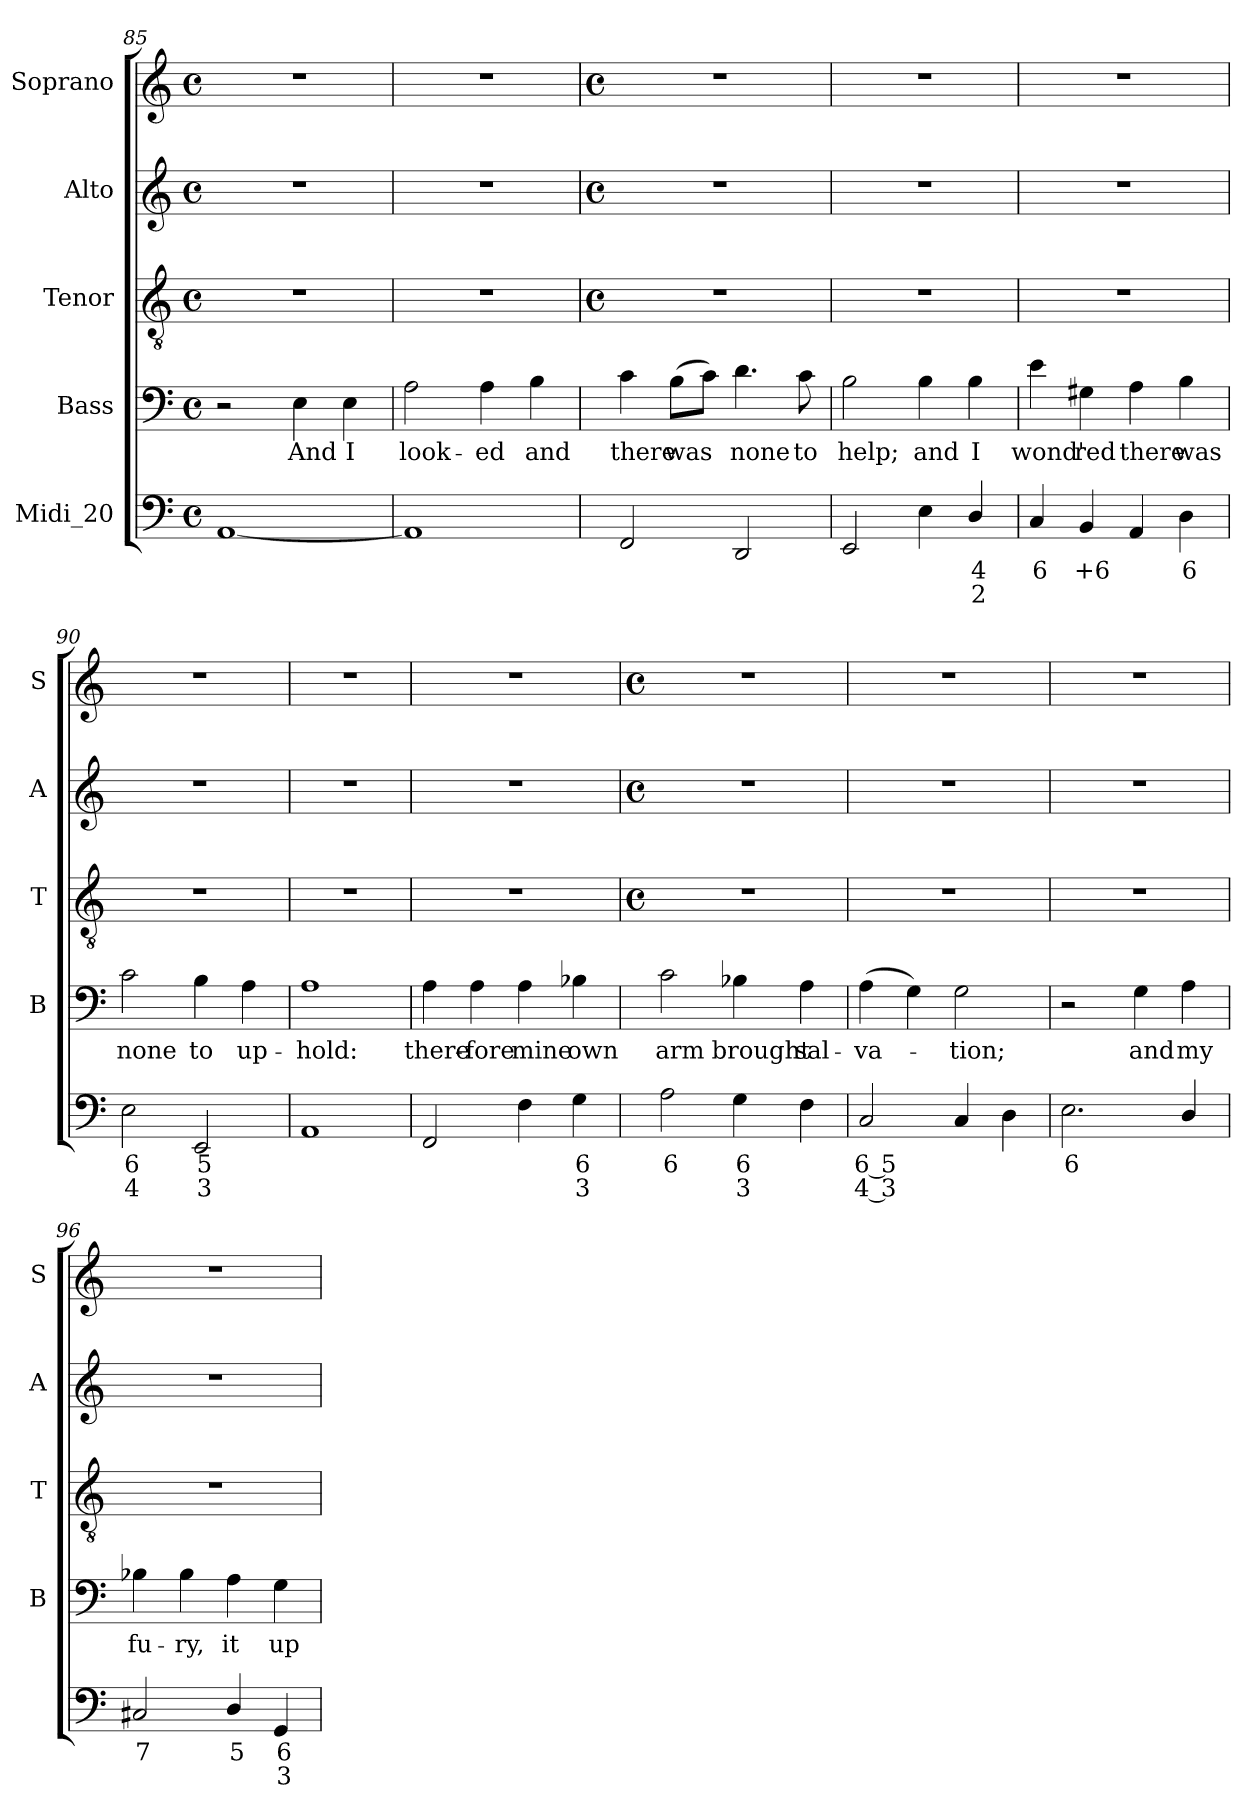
**kern	**text	**text	**kern	**text	**kern	**kern	**kern
*part5	*part5	*part5	*part4	*part4	*part3	*part2	*part1
*staff5	*staff5	*staff5	*staff4	*staff4	*staff3	*staff2	*staff1
*I"Midi_20	*	*	*I"Bass	*	*I"Tenor	*I"Alto	*I"Soprano
*	*	*	*I'B	*	*I'T	*I'A	*I'S
*clefF4	*	*	*clefF4	*	*clefGv2	*clefG2	*clefG2
*k[]	*	*	*k[]	*	*k[]	*k[]	*k[]
*C:	*	*	*C:	*	*C:	*C:	*C:
*M4/4	*	*	*M4/4	*	*M4/4	*M4/4	*M4/4
*met(c)	*	*	*met(c)	*	*met(c)	*met(c)	*met(c)
=85	=85	=85	=85	=85	=85	=85	=85
[1AA	.	.	2r	.	1r	1r	1r
!	!	!	!	!LO:LY:b	!	!	!
.	.	.	4E	And	.	.	.
!	!	!	!	!LO:LY:b	!	!	!
.	.	.	4E	I	.	.	.
=86	=86	=86	=86	=86	=86	=86	=86
!	!	!	!	!LO:LY:b	!	!	!
1AA]	.	.	2A	look-	1r	1r	1r
!	!	!	!	!LO:LY:b	!	!	!
.	.	.	4A	-ed	.	.	.
!	!	!	!	!LO:LY:b	!	!	!
.	.	.	4B	and	.	.	.
!!LO:LB:g=z
=87	=87	=87	=87	=87	=87	=87	=87
*	*	*	*	*	*M4/4	*M4/4	*M4/4
*	*	*	*	*	*met(c)	*met(c)	*met(c)
!	!	!	!	!LO:LY:b	!	!	!
2FF	.	.	4c	there	1r	1r	1r
!	!	!	!	!LO:LY:b	!	!	!
.	.	.	(>8BL	was	.	.	.
.	.	.	8cJ)	.	.	.	.
!	!	!	!	!LO:LY:b	!	!	!
2DD	.	.	4.d	none	.	.	.
!	!	!	!	!LO:LY:b	!	!	!
.	.	.	8c	to	.	.	.
=88	=88	=88	=88	=88	=88	=88	=88
!	!	!	!	!LO:LY:b	!	!	!
2EE	.	.	2B	help;	1r	1r	1r
!	!	!	!	!LO:LY:b	!	!	!
4E	.	.	4B	and	.	.	.
!	!LO:LY:b	!LO:LY:b	!	!LO:LY:b	!	!	!
4D/	4	2	4B	I	.	.	.
=89	=89	=89	=89	=89	=89	=89	=89
!	!LO:LY:b	!	!	!LO:LY:b	!	!	!
4C	6	.	4e	wond'	1r	1r	1r
!	!LO:LY:b	!	!	!LO:LY:b	!	!	!
4BB	+6	.	4G#X	red	.	.	.
!	!	!	!	!LO:LY:b	!	!	!
4AA	.	.	4A	there	.	.	.
!	!LO:LY:b	!	!	!LO:LY:b	!	!	!
4D	6	.	4B	was	.	.	.
=90	=90	=90	=90	=90	=90	=90	=90
!	!LO:LY:b	!LO:LY:b	!	!LO:LY:b	!	!	!
2E	6	4	2c	none	1r	1r	1r
!	!LO:LY:b	!LO:LY:b	!	!LO:LY:b	!	!	!
2EE	5	3	4B	to	.	.	.
!	!	!	!	!LO:LY:b	!	!	!
.	.	.	4A	up-	.	.	.
=91	=91	=91	=91	=91	=91	=91	=91
!	!	!	!	!LO:LY:b	!	!	!
1AA	.	.	1A	-hold:	1r	1r	1r
=92	=92	=92	=92	=92	=92	=92	=92
!	!	!	!	!LO:LY:b	!	!	!
2FF	.	.	4A	there-	1r	1r	1r
!	!	!	!	!LO:LY:b	!	!	!
.	.	.	4A	-fore	.	.	.
!	!	!	!	!LO:LY:b	!	!	!
4F	.	.	4A	mine	.	.	.
!	!LO:LY:b	!LO:LY:b	!	!LO:LY:b	!	!	!
4G	6	3	4B-X	own	.	.	.
!!LO:LB:g=z
=93	=93	=93	=93	=93	=93	=93	=93
*	*	*	*	*	*M4/4	*M4/4	*M4/4
*	*	*	*	*	*met(c)	*met(c)	*met(c)
!	!LO:LY:b	!	!	!LO:LY:b	!	!	!
2A	6	.	2c	arm	1r	1r	1r
!	!LO:LY:b	!LO:LY:b	!	!LO:LY:b	!	!	!
4G	6	3	4B-X	brought	.	.	.
!	!	!	!	!LO:LY:b	!	!	!
4F	.	.	4A	sal-	.	.	.
=94	=94	=94	=94	=94	=94	=94	=94
!	!LO:LY:b	!LO:LY:b	!	!LO:LY:b	!	!	!
2C	6 5	4 3	(>4A	-va-	1r	1r	1r
.	.	.	4G)	.	.	.	.
!	!	!	!	!LO:LY:b	!	!	!
4C	.	.	2G	tion;	.	.	.
4D	.	.	.	.	.	.	.
=95	=95	=95	=95	=95	=95	=95	=95
!	!LO:LY:b	!	!	!	!	!	!
2.E	6	.	2r	.	1r	1r	1r
!	!	!	!	!LO:LY:b	!	!	!
.	.	.	4G	and	.	.	.
!	!	!	!	!LO:LY:b	!	!	!
4D/	.	.	4A	my	.	.	.
=96	=96	=96	=96	=96	=96	=96	=96
!	!LO:LY:b	!	!	!LO:LY:b	!	!	!
2C#X	7	.	4B-X	fu-	1r	1r	1r
!	!	!	!	!LO:LY:b	!	!	!
.	.	.	4B-	-ry,	.	.	.
!	!LO:LY:b	!	!	!LO:LY:b	!	!	!
4D/	5	.	4A	it	.	.	.
!	!LO:LY:b	!LO:LY:b	!	!LO:LY:b	!	!	!
4GG	6	3	4G	up-	.	.	.
=	=	=	=	=	=	=	=
*-	*-	*-	*-	*-	*-	*-	*-
